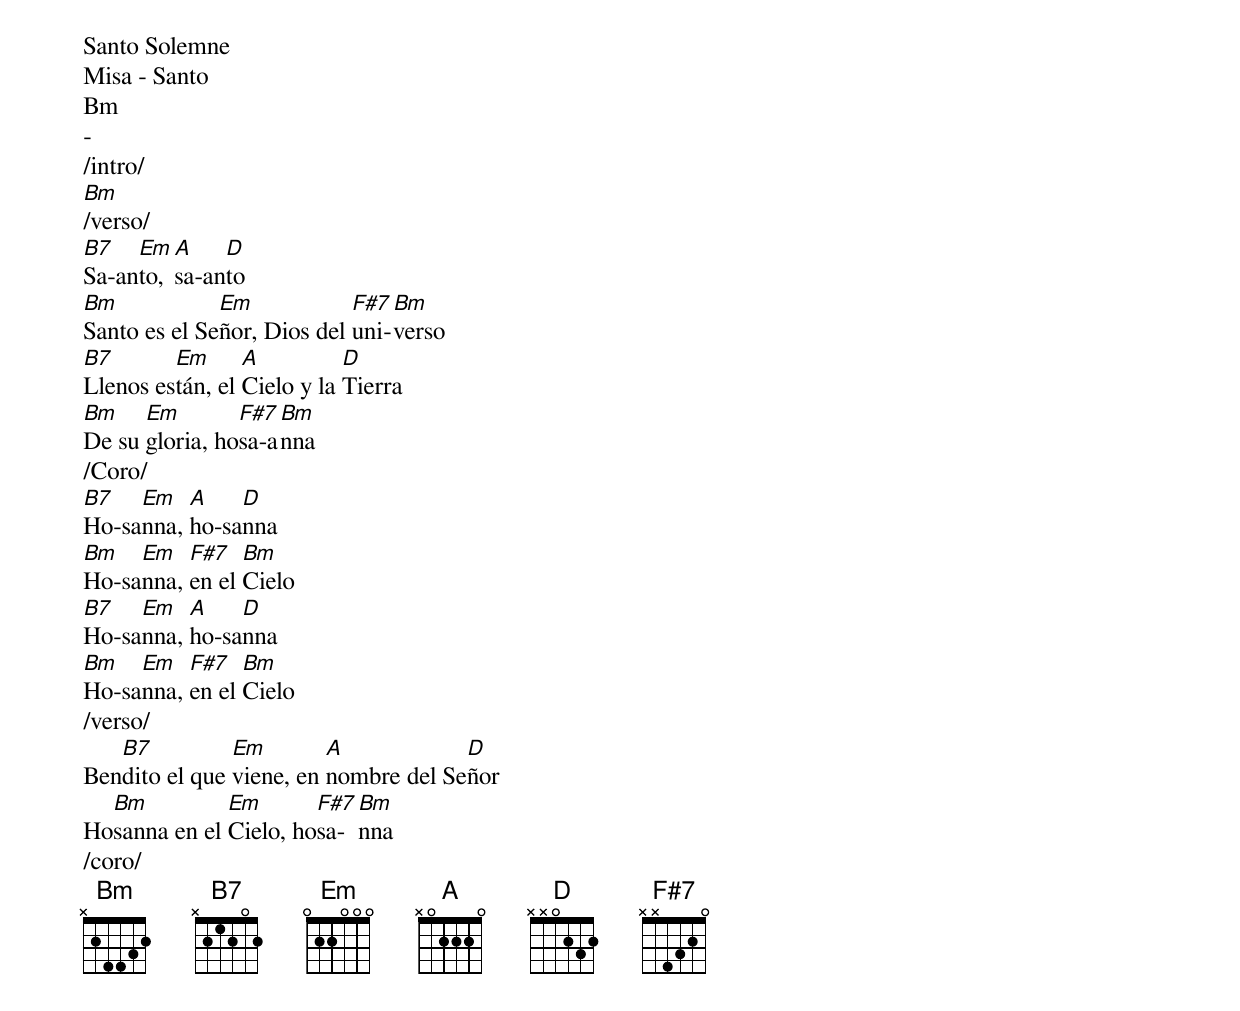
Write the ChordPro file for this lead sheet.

Santo Solemne
Misa - Santo
Bm
-
/intro/
[Bm]
/verso/
[B7]Sa-an[Em]to, [A]sa-an[D]to
[Bm]Santo es el Se[Em]ñor, Dios del [F#7]uni-[Bm]verso
[B7]Llenos es[Em]tán, el [A]Cielo y la [D]Tierra
[Bm]De su [Em]gloria, ho[F#7]sa-a[Bm]nna
/Coro/
[B7]Ho-sa[Em]nna, [A]ho-sa[D]nna
[Bm]Ho-sa[Em]nna, [F#7]en el [Bm]Cielo
[B7]Ho-sa[Em]nna, [A]ho-sa[D]nna
[Bm]Ho-sa[Em]nna, [F#7]en el [Bm]Cielo
/verso/
Ben[B7]dito el que [Em]viene, en [A]nombre del Se[D]ñor
Ho[Bm]sanna en el [Em]Cielo, ho[F#7]sa-[Bm]nna
/coro/
